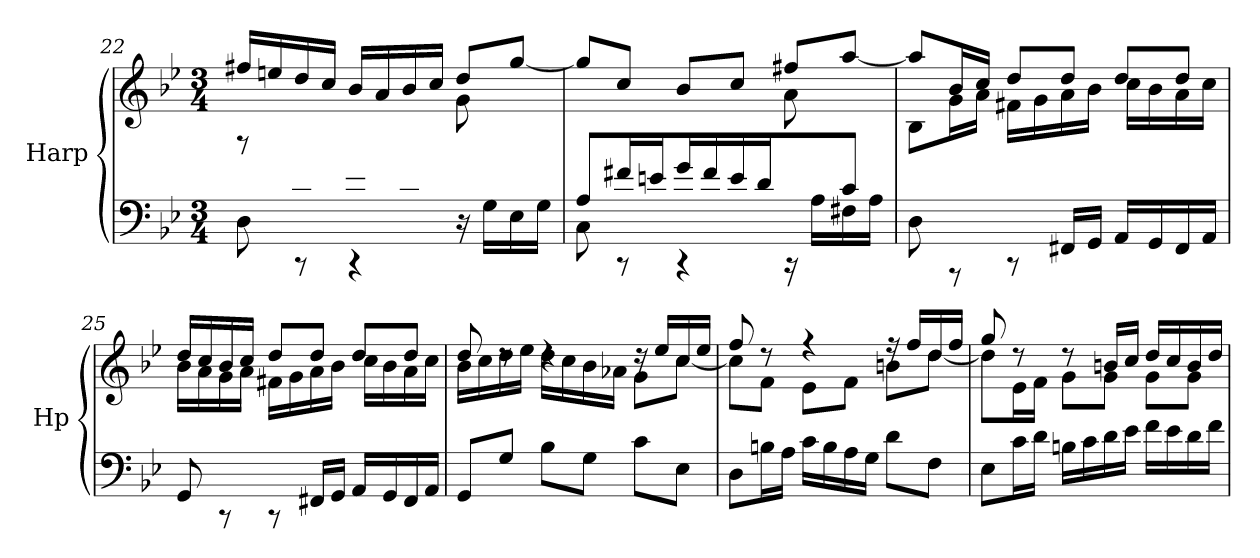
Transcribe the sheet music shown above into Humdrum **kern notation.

**kern	**kern
*part1	*part1
*staff2	*staff1
*I"Harp	*
*I'Hp	*
!!LO:LB:g=z
*clefF4	*clefG2
*k[b-e-]	*k[b-e-]
*M3/4	*M3/4
=22	=22
*^	*^
8ryy	8D\	16ff#X/LL	8rF
.	.	16een/	.
8d/	8rCC	16dd/	4.ryy
.	.	16cc/JJ	.
8e-/L	4rCC	16b-/LL	.
.	.	16a/	.
8d/J	.	16b-/	.
.	.	16cc/JJ	.
8ryy	16r	8dd/L	8g\L
.	16G\LL	.	.
8B-/J	16E-\	[8gg/J	8ryy
.	16G\JJ	.	.
=23	=23	=23	=23
8A/L	8C\	8gg/L]	2ryy
16f#X/L	8rCC	8cc/J	.
16en/JJ	.	.	.
16g/LL	4rCC	8b-/L	.
16f#/	.	.	.
16e/	.	8cc/J	.
16d/JJ	.	.	.
8ryy	16rCC	8ff#X/L	8a\L
.	16A\LL	.	.
8c/J	16F#X\	[8aa/J	8ryy
.	16A\JJ	.	.
*v	*v	*	*
=24	=24	=24
8D\	8aa/L]	8B-\L
8rAAA	16b-/L	16g\L
.	16cc/JJ	16a\JJ
8rCC	8dd/L	16f#X\LL
.	.	16g\
16FF#X/LL	8dd/J	16a\
16GG/JJ	.	16b-\JJ
16AA/LL	8dd/L	16cc\LL
16GG/	.	16b-\
16FF#/	8dd/J	16a\
16AA/JJ	.	16cc\JJ
!!LO:LB:g=z	!!
=25	=25	=25
8GG/	16dd/LL	16b-\LL
.	16cc/	16a\
8rCC	16b-/	16g\
.	16cc/JJ	16a\JJ
8rCC	8dd/L	16f#X\LL
.	.	16g\
16FF#X/LL	8dd/J	16a\
16GG/JJ	.	16b-\JJ
16AA/LL	8dd/L	16cc\LL
16GG/	.	16b-\
16FF#/	8dd/J	16a\
16AA/JJ	.	16cc\JJ
=26	=26	=26
8GG/L	8dd/	16b-\LL
.	.	16cc\
8G/J	8rdd	16dd\
.	.	16ee-\JJ
8B-\L	4rdd	16dd\LL
.	.	16cc\
8G\J	.	16b-\
.	.	16a-X\JJ
8c\L	16rdd	8g\L
.	16ee-/LL	.
8E-\J	16cc/	[8cc\J
.	16ee-/JJ	.
=27	=27	=27
8D\L	8ff/	8cc\L]
16Bn\L	8rdd	8f\J
16A\JJ	.	.
16c\LL	4rff	8e-\L
16B\	.	.
16A\	.	8f\J
16G\JJ	.	.
8d\L	16rff	8bn\L
.	16ff/LL	.
8F\J	16dd/	[8dd\J
.	16ff/JJ	.
!!LO:LB:g=z	!!
=28	=28	=28
8E-\L	8gg/	8dd\L]
16c\L	8rdd	16e-\L
16d\JJ	.	16f\JJ
16Bn\LL	8rdd	8g\L
16c\	.	.
16d\	16bn/LL	8g\J
16e-\JJ	16cc/JJ	.
16f\LL	16dd/LL	8g\L
16e-\	16cc/	.
16d\	16b/	8g\J
16f\JJ	16dd/JJ	.
*	*v	*v
=	=
*-	*-
